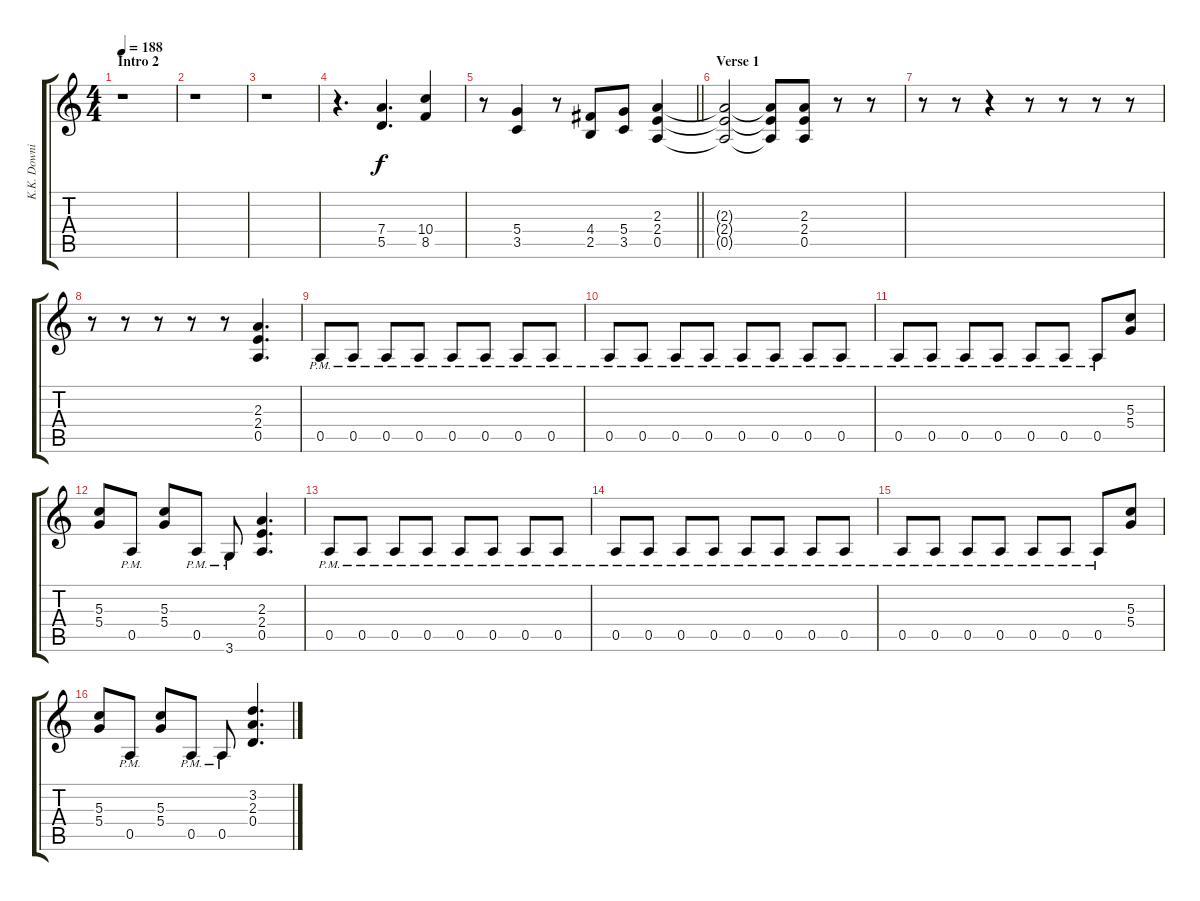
\track ("K.K. Downing" "K.K. Downi") {instrument distortionguitar}
\staff {score tabs}
\tuning (E4 B3 G3 D3 A2 E2) {hide}
\ts (4 4)
\section ("" "Intro 2")
\tempo 188
\clef g2
\ks c
r.1{dy f} |
r.1 |
r.1 |
r.4{d} (7.4 5.5).4{d} (10.4 8.5).4 |
\barLineRight lightlight
r.8 (5.4 3.5).4 r.8 (4.4 2.5).8 (5.4 3.5).8 (2.3 2.4 0.5).4 |
\section ("" "Verse 1")
(2.3{t} 2.4{t} 0.5{t}).2 (2.3{t} 2.4{t} 0.5{t}).8 (2.3 2.4 0.5).8 r.8 r.8 |
r.8 r.8 r.4 r.8 r.8 r.8 r.8 |
r.8 r.8 r.8 r.8 r.8 (2.3 2.4 0.5).4{d} |
0.5{pm}.8 0.5{pm}.8 0.5{pm}.8 0.5{pm}.8 0.5{pm}.8 0.5{pm}.8 0.5{pm}.8 0.5{pm}.8 |
0.5{pm}.8 0.5{pm}.8 0.5{pm}.8 0.5{pm}.8 0.5{pm}.8 0.5{pm}.8 0.5{pm}.8 0.5{pm}.8 |
0.5{pm}.8 0.5{pm}.8 0.5{pm}.8 0.5{pm}.8 0.5{pm}.8 0.5{pm}.8 0.5{pm}.8 (5.3 5.4).8 |
(5.3 5.4).8 0.5{pm}.8 (5.3 5.4).8 0.5{pm}.8 3.6{pm}.8 (2.3 2.4 0.5).4{d} |
0.5{pm}.8 0.5{pm}.8 0.5{pm}.8 0.5{pm}.8 0.5{pm}.8 0.5{pm}.8 0.5{pm}.8 0.5{pm}.8 |
0.5{pm}.8 0.5{pm}.8 0.5{pm}.8 0.5{pm}.8 0.5{pm}.8 0.5{pm}.8 0.5{pm}.8 0.5{pm}.8 |
0.5{pm}.8 0.5{pm}.8 0.5{pm}.8 0.5{pm}.8 0.5{pm}.8 0.5{pm}.8 0.5{pm}.8 (5.3 5.4).8 |
(5.3 5.4).8 0.5{pm}.8 (5.3 5.4).8 0.5{pm}.8 0.5{pm}.8 (3.2 2.3 0.4).4{d}
